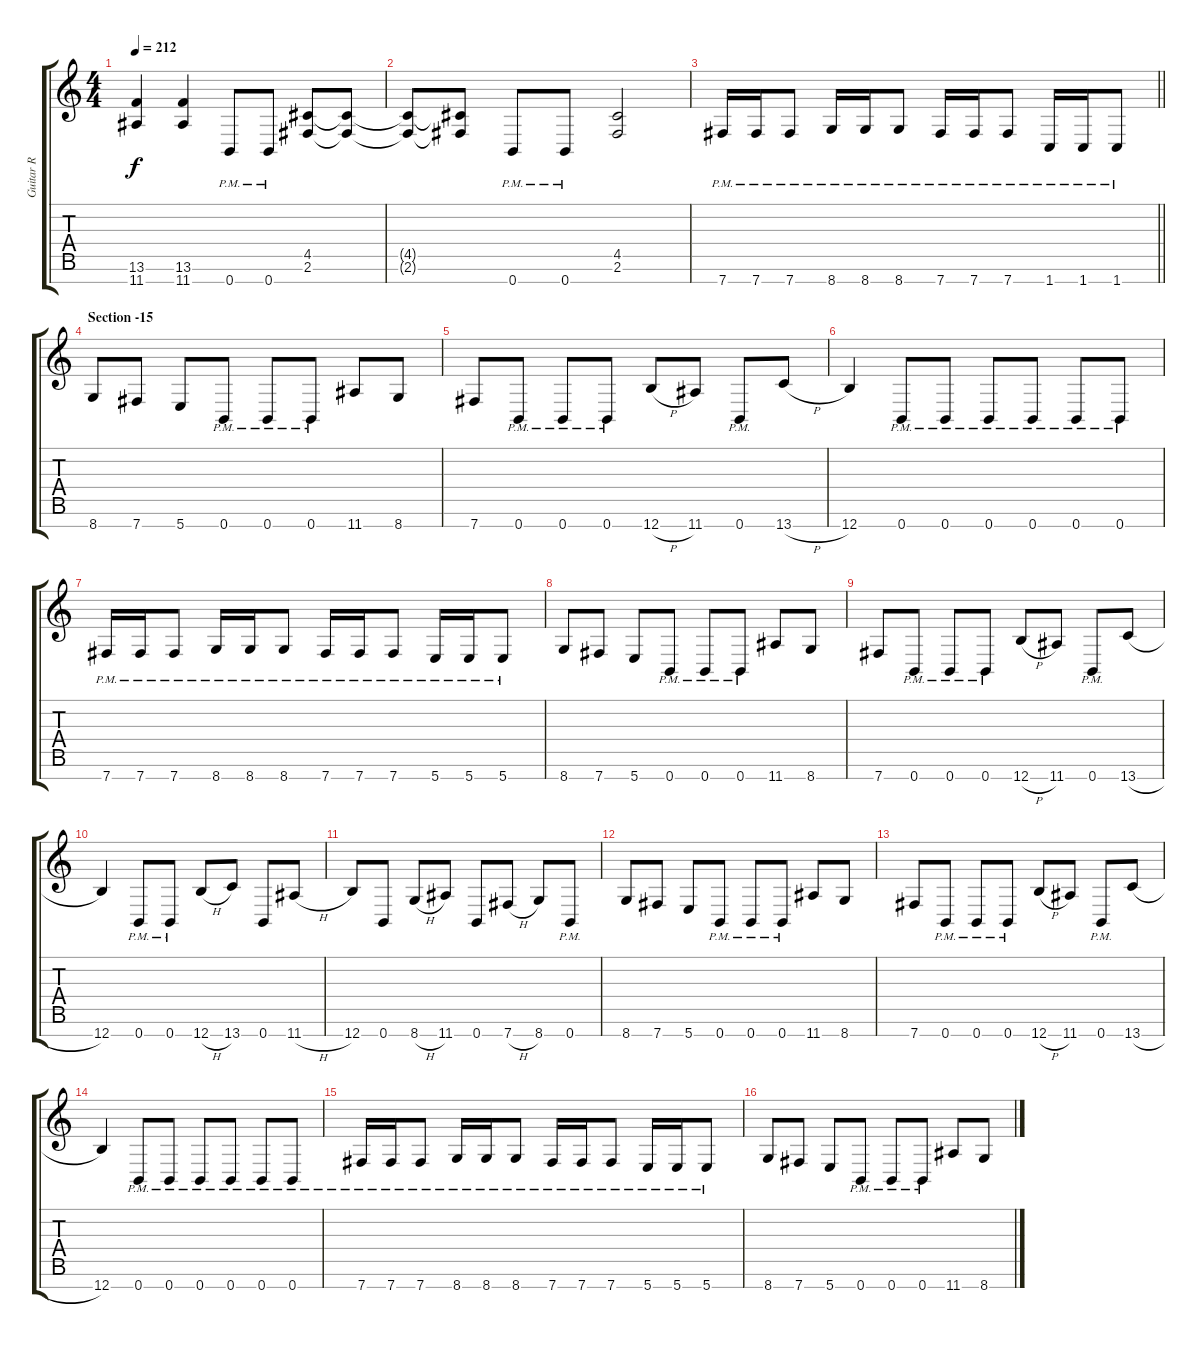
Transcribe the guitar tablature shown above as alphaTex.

\track ("Guitar R" "Guitar R") {instrument overdrivenguitar}
\staff {score tabs}
\tuning (E4 B3 G3 D3 A2 E2 B1) {hide}
\ts (4 4)
\tempo 212
\clef g2
\ks c
(13.6 11.7).4{dy f} (13.6 11.7).4 0.7{pm}.8 0.7{pm}.8 (4.5 2.6).8 (4.5{t} 2.6{t}).8 |
(4.5{t} 2.6{t}).8 (4.5{t} 2.6{t}).8 0.7{pm}.8 0.7{pm}.8 (4.5 2.6).2 |
\barLineRight lightlight
7.7{pm}.16 7.7{pm}.16 7.7{pm}.8 8.7{pm}.16 8.7{pm}.16 8.7{pm}.8 7.7{pm}.16 7.7{pm}.16 7.7{pm}.8 1.7{pm}.16 1.7{pm}.16 1.7{pm}.8 |
\section ("" "Section -15")
8.7.8 7.7.8 5.7.8 0.7{pm}.8 0.7{pm}.8 0.7{pm}.8 11.7.8 8.7.8 |
7.7.8 0.7{pm}.8 0.7{pm}.8 0.7{pm}.8 12.7{h}.8 11.7.8 0.7{pm}.8 13.7{h}.8 |
12.7.4 0.7{pm}.8 0.7{pm}.8 0.7{pm}.8 0.7{pm}.8 0.7{pm}.8 0.7{pm}.8 |
7.7{pm}.16 7.7{pm}.16 7.7{pm}.8 8.7{pm}.16 8.7{pm}.16 8.7{pm}.8 7.7{pm}.16 7.7{pm}.16 7.7{pm}.8 5.7{pm}.16 5.7{pm}.16 5.7{pm}.8 |
8.7.8 7.7.8 5.7.8 0.7{pm}.8 0.7{pm}.8 0.7{pm}.8 11.7.8 8.7.8 |
7.7.8 0.7{pm}.8 0.7{pm}.8 0.7{pm}.8 12.7{h}.8 11.7.8 0.7{pm}.8 13.7{h}.8 |
12.7.4 0.7{pm}.8 0.7{pm}.8 12.7{h}.8 13.7.8 0.7.8 11.7{h}.8 |
12.7.8 0.7.8 8.7{h}.8 11.7.8 0.7.8 7.7{h}.8 8.7.8 0.7{pm}.8 |
8.7.8 7.7.8 5.7.8 0.7{pm}.8 0.7{pm}.8 0.7{pm}.8 11.7.8 8.7.8 |
7.7.8 0.7{pm}.8 0.7{pm}.8 0.7{pm}.8 12.7{h}.8 11.7.8 0.7{pm}.8 13.7{h}.8 |
12.7.4 0.7{pm}.8 0.7{pm}.8 0.7{pm}.8 0.7{pm}.8 0.7{pm}.8 0.7{pm}.8 |
7.7{pm}.16 7.7{pm}.16 7.7{pm}.8 8.7{pm}.16 8.7{pm}.16 8.7{pm}.8 7.7{pm}.16 7.7{pm}.16 7.7{pm}.8 5.7{pm}.16 5.7{pm}.16 5.7{pm}.8 |
8.7.8 7.7.8 5.7.8 0.7{pm}.8 0.7{pm}.8 0.7{pm}.8 11.7.8 8.7.8
